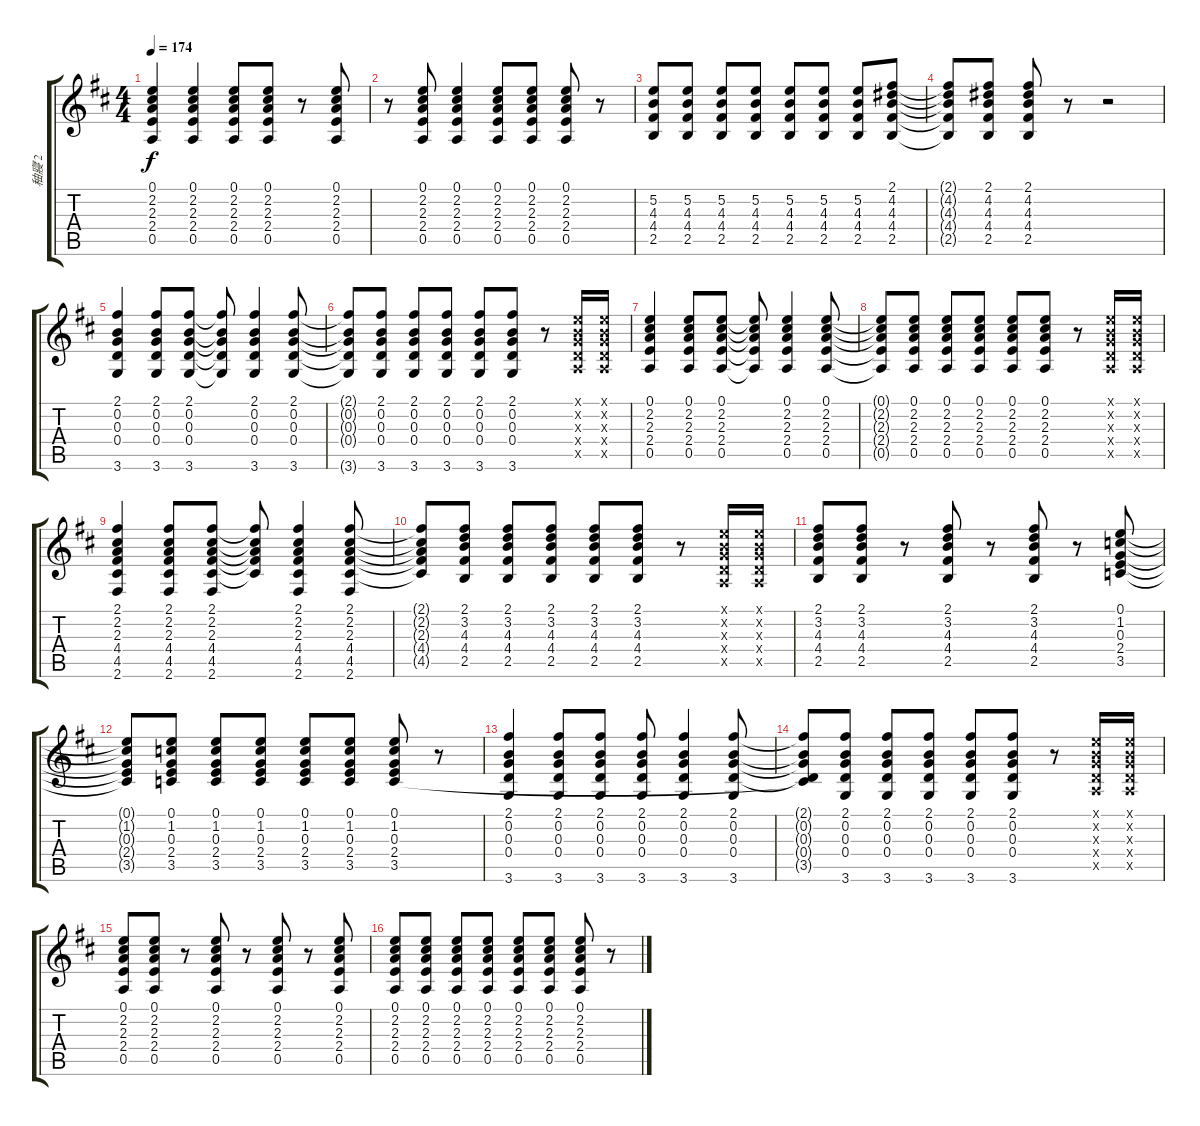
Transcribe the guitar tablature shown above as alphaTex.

\track ("秞寢 2" "秞寢 2") {instrument distortionguitar}
\staff {score tabs}
\tuning (E4 B3 G3 D3 A2 E2) {hide}
\ts (4 4)
\tempo 174
\clef g2
\ks d
(0.1 2.2 2.3 2.4 0.5).4{dy f} (0.1 2.2 2.3 2.4 0.5).4 (0.1 2.2 2.3 2.4 0.5).8 (0.1 2.2 2.3 2.4 0.5).8 r.8 (0.1 2.2 2.3 2.4 0.5).8 |
r.8 (0.1 2.2 2.3 2.4 0.5).8 (0.1 2.2 2.3 2.4 0.5).4 (0.1 2.2 2.3 2.4 0.5).8 (0.1 2.2 2.3 2.4 0.5).8 (0.1 2.2 2.3 2.4 0.5).8 r.8 |
(5.2 4.3 4.4 2.5).8 (5.2 4.3 4.4 2.5).8 (5.2 4.3 4.4 2.5).8 (5.2 4.3 4.4 2.5).8 (5.2 4.3 4.4 2.5).8 (5.2 4.3 4.4 2.5).8 (5.2 4.3 4.4 2.5).8 (2.1 4.2 4.3 4.4 2.5).8 |
(2.1{t} 4.2{t} 4.3{t} 4.4{t} 2.5{t}).8 (2.1 4.2 4.3 4.4 2.5).8 (2.1 4.2 4.3 4.4 2.5).8 r.8 r.2 |
(2.1 0.2 0.3 0.4 3.6).4 (2.1 0.2 0.3 0.4 3.6).8 (2.1 0.2 0.3 0.4 3.6).8 (2.1{t} 0.2{t} 0.3{t} 0.4{t} 3.6{t}).8 (2.1 0.2 0.3 0.4 3.6).4 (2.1 0.2 0.3 0.4 3.6).8 |
(2.1{t} 0.2{t} 0.3{t} 0.4{t} 3.6{t}).8 (2.1 0.2 0.3 0.4 3.6).8 (2.1 0.2 0.3 0.4 3.6).8 (2.1 0.2 0.3 0.4 3.6).8 (2.1 0.2 0.3 0.4 3.6).8 (2.1 0.2 0.3 0.4 3.6).8 r.8 (0.1{x} 0.2{x} 0.3{x} 0.4{x} 0.5{x}).16 (0.1{x} 0.2{x} 0.3{x} 0.4{x} 0.5{x}).16 |
(0.1 2.2 2.3 2.4 0.5).4 (0.1 2.2 2.3 2.4 0.5).8 (0.1 2.2 2.3 2.4 0.5).8 (0.1{t} 2.2{t} 2.3{t} 2.4{t} 0.5{t}).8 (0.1 2.2 2.3 2.4 0.5).4 (0.1 2.2 2.3 2.4 0.5).8 |
(0.1{t} 2.2{t} 2.3{t} 2.4{t} 0.5{t}).8 (0.1 2.2 2.3 2.4 0.5).8 (0.1 2.2 2.3 2.4 0.5).8 (0.1 2.2 2.3 2.4 0.5).8 (0.1 2.2 2.3 2.4 0.5).8 (0.1 2.2 2.3 2.4 0.5).8 r.8 (0.1{x} 0.2{x} 0.3{x} 0.4{x} 0.5{x}).16 (0.1{x} 0.2{x} 0.3{x} 0.4{x} 0.5{x}).16 |
(2.1 2.2 2.3 4.4 4.5 2.6).4 (2.1 2.2 2.3 4.4 4.5 2.6).8 (2.1 2.2 2.3 4.4 4.5 2.6).8 (2.1{t} 2.2{t} 2.3{t} 4.4{t} 4.5{t}).8 (2.1 2.2 2.3 4.4 4.5 2.6).4 (2.1 2.2 2.3 4.4 4.5 2.6).8 |
(2.1{t} 2.2{t} 2.3{t} 4.4{t} 4.5{t}).8 (2.1 3.2 4.3 4.4 2.5).8 (2.1 3.2 4.3 4.4 2.5).8 (2.1 3.2 4.3 4.4 2.5).8 (2.1 3.2 4.3 4.4 2.5).8 (2.1 3.2 4.3 4.4 2.5).8 r.8 (0.1{x} 0.2{x} 0.3{x} 0.4{x} 0.5{x}).16 (0.1{x} 0.2{x} 0.3{x} 0.4{x} 0.5{x}).16 |
(2.1 3.2 4.3 4.4 2.5).8 (2.1 3.2 4.3 4.4 2.5).8 r.8 (2.1 3.2 4.3 4.4 2.5).8 r.8 (2.1 3.2 4.3 4.4 2.5).8 r.8 (0.1 1.2 0.3 2.4 3.5).8 |
(0.1{t} 1.2{t} 0.3{t} 2.4{t} 3.5{t}).8 (0.1 1.2 0.3 2.4 3.5).8 (0.1 1.2 0.3 2.4 3.5).8 (0.1 1.2 0.3 2.4 3.5).8 (0.1 1.2 0.3 2.4 3.5).8 (0.1 1.2 0.3 2.4 3.5).8 (0.1 1.2 0.3 2.4 3.5).8 r.8 |
(2.1 0.2 0.3 0.4 3.6).4 (2.1 0.2 0.3 0.4 3.6).8 (2.1 0.2 0.3 0.4 3.6).8 (2.1 0.2 0.3 0.4 3.6).8 (2.1 0.2 0.3 0.4 3.6).4 (2.1 0.2 0.3 0.4 3.6).8 |
(2.1{t} 0.2{t} 0.3{t} 0.4{t} 3.5{t}).8 (2.1 0.2 0.3 0.4 3.6).8 (2.1 0.2 0.3 0.4 3.6).8 (2.1 0.2 0.3 0.4 3.6).8 (2.1 0.2 0.3 0.4 3.6).8 (2.1 0.2 0.3 0.4 3.6).8 r.8 (0.1{x} 0.2{x} 0.3{x} 0.4{x} 0.5{x}).16 (0.1{x} 0.2{x} 0.3{x} 0.4{x} 0.5{x}).16 |
(0.1 2.2 2.3 2.4 0.5).8 (0.1 2.2 2.3 2.4 0.5).8 r.8 (0.1 2.2 2.3 2.4 0.5).8 r.8 (0.1 2.2 2.3 2.4 0.5).8 r.8 (0.1 2.2 2.3 2.4 0.5).8 |
(0.1 2.2 2.3 2.4 0.5).8 (0.1 2.2 2.3 2.4 0.5).8 (0.1 2.2 2.3 2.4 0.5).8 (0.1 2.2 2.3 2.4 0.5).8 (0.1 2.2 2.3 2.4 0.5).8 (0.1 2.2 2.3 2.4 0.5).8 (0.1 2.2 2.3 2.4 0.5).8 r.8
